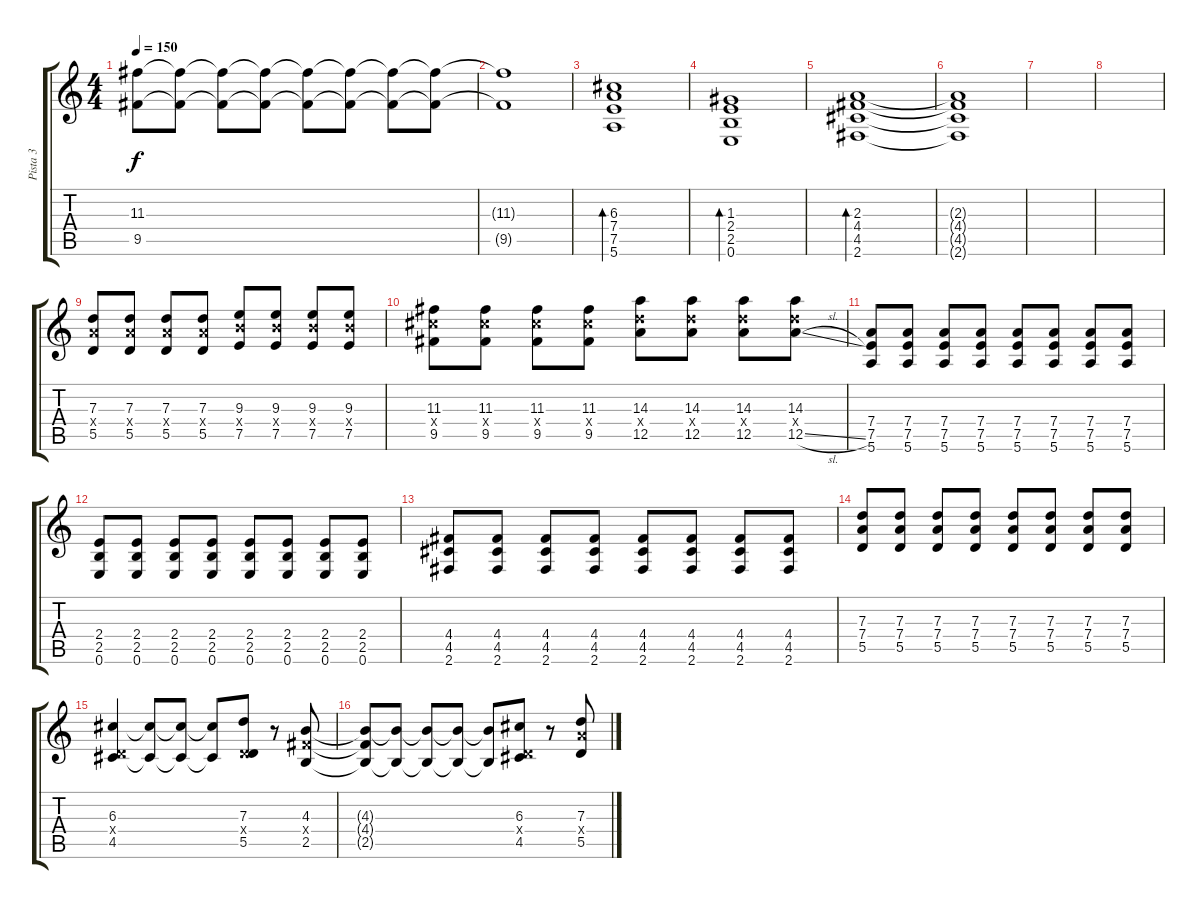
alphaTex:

\track ("Pista 3" "Pista 3") {instrument distortionguitar}
\staff {score tabs}
\tuning (E4 B3 G3 D3 A2 E2) {hide}
\ts (4 4)
\tempo 150
\clef g2
\ks c
(11.3 9.5).8{dy f} (11.3{t} 9.5{t}).8 (11.3{t} 9.5{t}).8 (11.3{t} 9.5{t}).8 (11.3{t} 9.5{t}).8 (11.3{t} 9.5{t}).8 (11.3{t} 9.5{t}).8 (11.3{t} 9.5{t}).8 |
(11.3{t} 9.5{t}).1 |
(6.3 7.4 7.5 5.6).1{bd 240 instrument electricguitarclean} |
(1.3 2.4 2.5 0.6).1{bd 240} |
(2.3 4.4 4.5 2.6).1{bd 240} |
(2.3{t} 4.4{t} 4.5{t} 2.6{t}).1 |
|
|
(7.3 7.4{x} 5.5).8{instrument distortionguitar} (7.3 7.4{x} 5.5).8 (7.3 7.4{x} 5.5).8 (7.3 7.4{x} 5.5).8 (9.3 9.4{x} 7.5).8 (9.3 9.4{x} 7.5).8 (9.3 9.4{x} 7.5).8 (9.3 9.4{x} 7.5).8 |
(11.3 11.4{x} 9.5).8 (11.3 11.4{x} 9.5).8 (11.3 11.4{x} 9.5).8 (11.3 11.4{x} 9.5).8 (14.3 12.4{x} 12.5).8 (14.3 12.4{x} 12.5).8 (14.3 12.4{x} 12.5).8 (14.3 12.4{x} 12.5{sl}).8 |
(7.4 7.5 5.6).8{instrument distortionguitar} (7.4 7.5 5.6).8 (7.4 7.5 5.6).8 (7.4 7.5 5.6).8 (7.4 7.5 5.6).8 (7.4 7.5 5.6).8 (7.4 7.5 5.6).8 (7.4 7.5 5.6).8 |
(2.4 2.5 0.6).8 (2.4 2.5 0.6).8 (2.4 2.5 0.6).8 (2.4 2.5 0.6).8 (2.4 2.5 0.6).8 (2.4 2.5 0.6).8 (2.4 2.5 0.6).8 (2.4 2.5 0.6).8 |
(4.4 4.5 2.6).8 (4.4 4.5 2.6).8 (4.4 4.5 2.6).8 (4.4 4.5 2.6).8 (4.4 4.5 2.6).8 (4.4 4.5 2.6).8 (4.4 4.5 2.6).8 (4.4 4.5 2.6).8 |
(7.3 7.4 5.5).8 (7.3 7.4 5.5).8 (7.3 7.4 5.5).8 (7.3 7.4 5.5).8 (7.3 7.4 5.5).8 (7.3 7.4 5.5).8 (7.3 7.4 5.5).8 (7.3 7.4 5.5).8 |
(6.3 0.4{x} 4.5).4 (6.3{t} 4.5{t}).8 (6.3{t} 4.5{t}).8 (6.3{t} 4.5{t}).8 (7.3 0.4{x} 5.5).8 r.8 (4.3 4.4{x} 2.5).8 |
(4.3{t} 4.4{t} 2.5{t}).8 (4.3{t} 2.5{t}).8 (4.3{t} 2.5{t}).8 (4.3{t} 2.5{t}).8 (4.3{t} 2.5{t}).8 (6.3 0.4{x} 4.5).8 r.8 (7.3 7.4{x} 5.5).8
